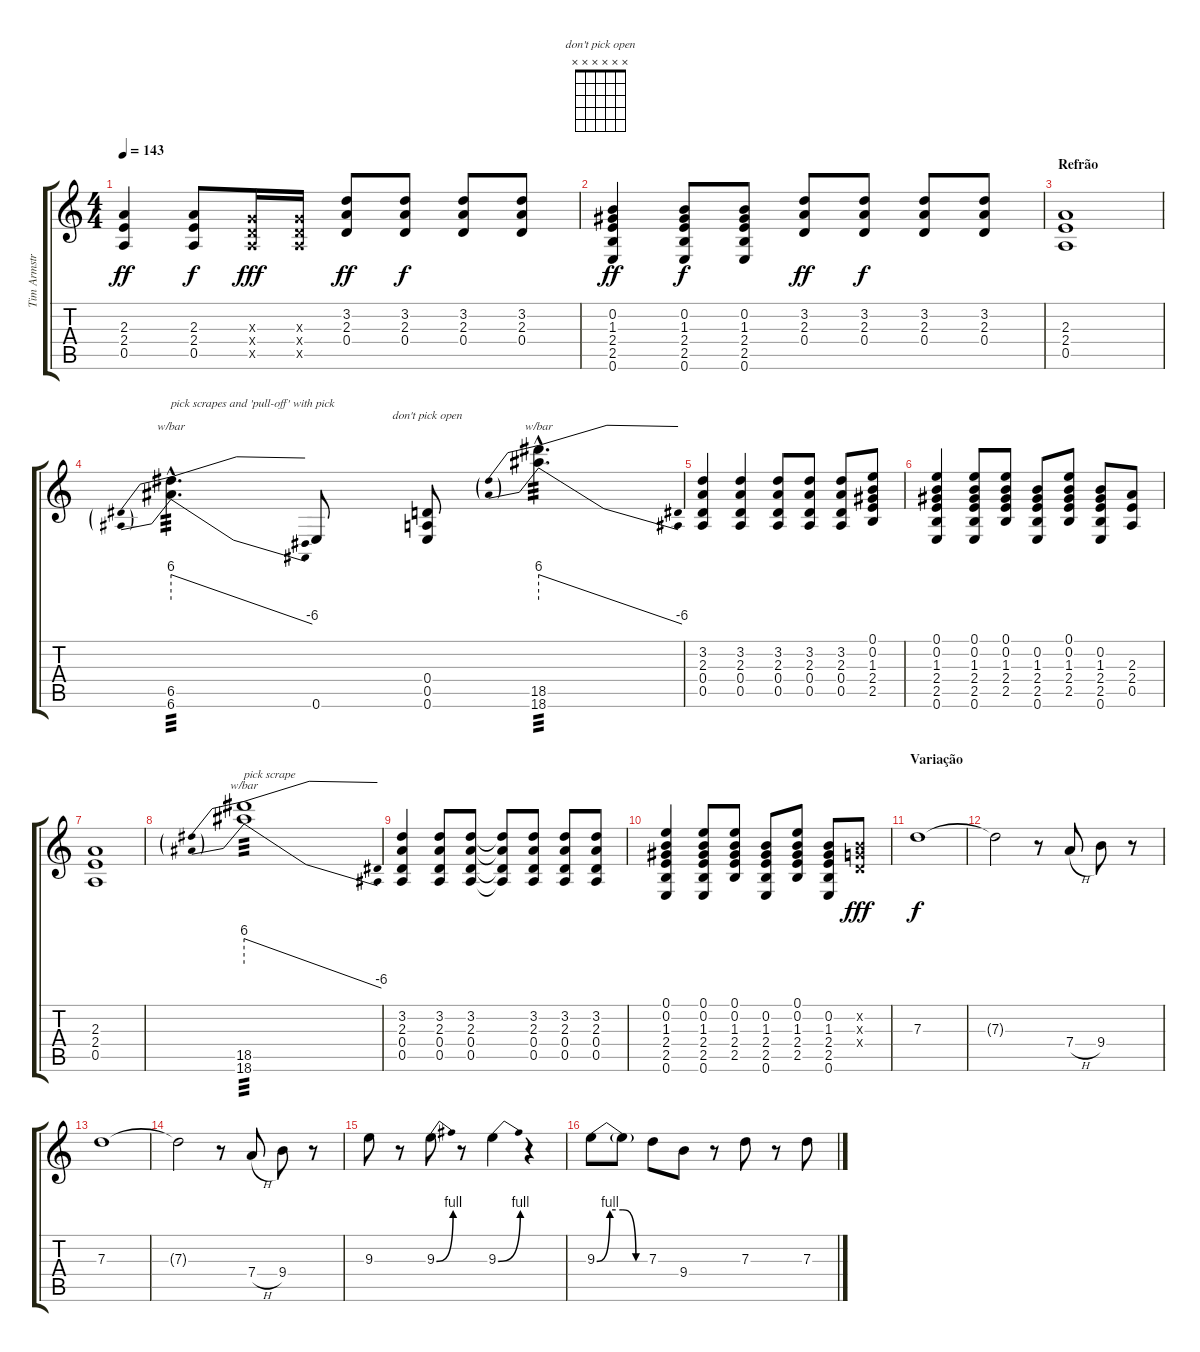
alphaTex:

\track ("Tim Armstrong" "Tim Armstr") {instrument distortionguitar}
\staff {score tabs}
\tuning (E4 B3 G3 D3 A2 E2) {hide}
\chord ("don't pick open" x x x x x x)
\ts (4 4)
\tempo 143
\clef g2
\ks c
(2.3 2.4 0.5).4{dy ff} (2.3 2.4 0.5).8{dy f} (0.3{x} 0.4{x} 0.5{x}).16{dy fff} (0.3{x} 0.4{x} 0.5{x}).16 (3.2 2.3 0.4).8{dy ff} (3.2 2.3 0.4).8{dy f} (3.2 2.3 0.4).8 (3.2 2.3 0.4).8 |
(0.2 1.3 2.4 2.5 0.6).4{dy ff} (0.2 1.3 2.4 2.5 0.6).8{dy f} (0.2 1.3 2.4 2.5 0.6).8 (3.2 2.3 0.4).8{dy ff} (3.2 2.3 0.4).8{dy f} (3.2 2.3 0.4).8 (3.2 2.3 0.4).8 |
\section ("" "Refrão")
(2.3 2.4 0.5).1{volume 14 balance 3 instrument overdrivenguitar} |
(6.5{hac} 6.6{hac}).4{d tbe (predivedive default 0 24 60 -24) txt "pick scrapes and 'pull-off' with pick" tp 3 instrument guitarharmonics} 0.6.8{instrument overdrivenguitar} (0.4 0.5 0.6).8{ch "don't pick open"} (18.5{hac} 18.6{hac}).4{d tbe (predivedive default 0 24 60 -24) tp 3 instrument guitarharmonics} |
(3.2 2.3 0.4 0.5).4{instrument overdrivenguitar} (3.2 2.3 0.4 0.5).4 (3.2 2.3 0.4 0.5).8 (3.2 2.3 0.4 0.5).8 (3.2 2.3 0.4 0.5).8 (0.1 0.2 1.3 2.4 2.5).8 |
(0.1 0.2 1.3 2.4 2.5 0.6).4 (0.1 0.2 1.3 2.4 2.5 0.6).8 (0.1 0.2 1.3 2.4 2.5).8 (0.2 1.3 2.4 2.5 0.6).8 (0.1 0.2 1.3 2.4 2.5).8 (0.2 1.3 2.4 2.5 0.6).8 (2.3 2.4 0.5).8 |
(2.3 2.4 0.5).1 |
(18.5 18.6).1{tbe (predivedive default 0 24 60 -24) txt "pick scrape" tp 3 instrument guitarharmonics} |
(3.2 2.3 0.4 0.5).4{instrument overdrivenguitar} (3.2 2.3 0.4 0.5).8 (3.2 2.3 0.4 0.5).8 (3.2{t} 2.3{t} 0.4{t} 0.5{t}).8 (3.2 2.3 0.4 0.5).8 (3.2 2.3 0.4 0.5).8 (3.2 2.3 0.4 0.5).8 |
(0.1 0.2 1.3 2.4 2.5 0.6).4 (0.1 0.2 1.3 2.4 2.5 0.6).8 (0.1 0.2 1.3 2.4 2.5).8 (0.2 1.3 2.4 2.5 0.6).8 (0.1 0.2 1.3 2.4 2.5).8 (0.2 1.3 2.4 2.5 0.6).8 (0.2{x} 0.3{x} 0.4{x}).8{dy fff} |
\section ("" "Variação")
7.3.1{dy f volume 16 balance 8 instrument distortionguitar} |
7.3{t}.2 r.8 7.4{h}.8 9.4.8 r.8 |
7.3.1 |
7.3{t}.2 r.8 7.4{h}.8 9.4.8 r.8 |
9.3.8{volume 16 balance 8 instrument distortionguitar} r.8 9.3{be (bend 0 0 60 4)}.8 r.8 9.3{be (bend 0 0 60 4)}.4 r.4 |
9.3{be (custom 0 0 15 4 30 4 45 0 60 0)}.8 9.3{t}.8 7.3.8 9.4.8 r.8 7.3.8 r.8 7.3.8
